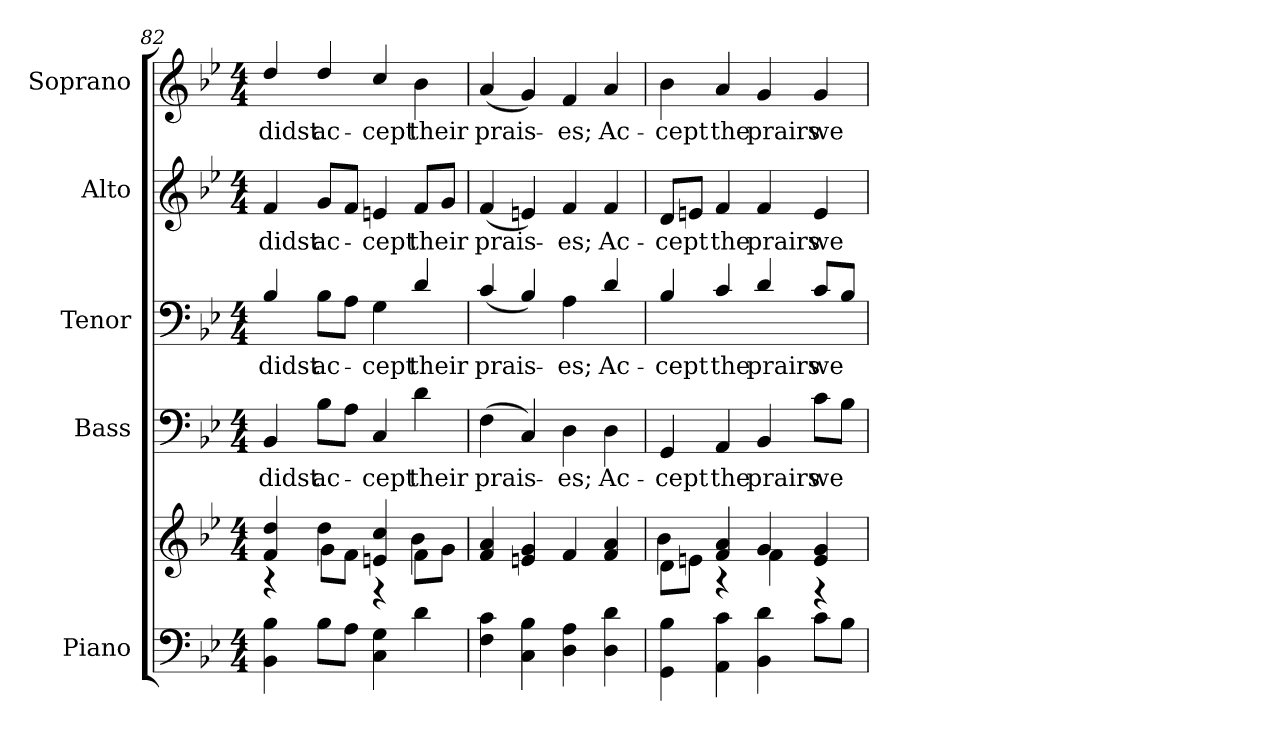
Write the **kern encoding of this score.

**kern	**kern	**kern	**text	**kern	**text	**kern	**text	**kern	**text
*part5	*part5	*part4	*part4	*part3	*part3	*part2	*part2	*part1	*part1
*staff6	*staff5	*staff4	*staff4	*staff3	*staff3	*staff2	*staff2	*staff1	*staff1
*I"Piano	*	*I"Bass	*	*I"Tenor	*	*I"Alto	*	*I"Soprano	*
*I'Pno.	*	*I'B.	*	*	*	*I'A.	*	*I'S.	*
!!LO:PB:g=z
*clefF4	*clefG2	*clefF4	*	*clefF4	*	*clefG2	*	*clefG2	*
*k[b-e-]	*k[b-e-]	*k[b-e-]	*	*k[b-e-]	*	*k[b-e-]	*	*k[b-e-]	*
*B-:	*B-:	*B-:	*	*B-:	*	*B-:	*	*B-:	*
*M4/4	*M4/4	*M4/4	*	*M4/4	*	*M4/4	*	*M4/4	*
=82	=82	=82	=82	=82	=82	=82	=82	=82	=82
*	*^	*	*	*	*	*	*	*	*
!	!	!	!	!LO:LY:b:color=#000000	!	!	!	!	!	!
!	!	!	!	!	!	!LO:LY:b:color=#000000	!	!	!	!
!	!	!	!	!	!	!	!	!LO:LY:b:color=#000000	!	!
!	!	!	!	!	!	!	!	!	!	!LO:LY:b:color=#000000
4BB-i\ 4B-i	4fi/ 4ddi	4r	4BB-i/	didst	4B-i/	didst	4fi/	didst	4ddi/	didst
!	!	!	!	!LO:LY:b:color=#000000	!	!	!	!	!	!
!	!	!	!	!	!	!LO:LY:b:color=#000000	!	!	!	!
!	!	!	!	!	!	!	!	!LO:LY:b:color=#000000	!	!
!	!	!	!	!	!	!	!	!	!	!LO:LY:b:color=#000000
8B-i\L	4ddi\	8gi\L	8B-i\L	ac-	8B-i\L	ac-	8gi/L	ac-	4ddi/	ac-
8Ai\J	.	8fi\J	8Ai\J	.	8Ai\J	.	8fi/J	.	.	.
!	!	!	!	!LO:LY:b:color=#000000	!	!	!	!	!	!
!	!	!	!	!	!	!LO:LY:b:color=#000000	!	!	!	!
!	!	!	!	!	!	!	!	!LO:LY:b:color=#000000	!	!
!	!	!	!	!	!	!	!	!	!	!LO:LY:b:color=#000000
4Ci\ 4Gi	4eni/ 4cci	4r	4Ci/	-cept	4Gi\	-cept	4eni/	-cept	4cci/	-cept
!	!	!	!	!LO:LY:b:color=#000000	!	!	!	!	!	!
!	!	!	!	!	!	!LO:LY:b:color=#000000	!	!	!	!
!	!	!	!	!	!	!	!	!LO:LY:b:color=#000000	!	!
!	!	!	!	!	!	!	!	!	!	!LO:LY:b:color=#000000
4di\	8fi\L	4b-i\	4di\	their	4di/	their	8fi/L	their	4b-i\	their
.	8gi\J	.	.	.	.	.	8gi/J	.	.	.
*	*v	*v	*	*	*	*	*	*	*	*
=83	=83	=83	=83	=83	=83	=83	=83	=83	=83
!	!	!	!LO:LY:b:color=#000000	!	!	!	!	!	!
!	!	!	!	!	!LO:LY:b:color=#000000	!	!	!	!
!	!	!	!	!	!	!	!LO:LY:b:color=#000000	!	!
!	!	!	!	!	!	!	!	!	!LO:LY:b:color=#000000
4Fi\ 4ci	4fi/ 4ai	(4Fi\	prais-	(4ci/	prais-	(4fi/	prais-	(4ai/	prais-
4Ci\ 4B-i	4eni/ 4gi	4Ci/)	.	4B-i/)	.	4eni/)	.	4gi/)	.
!	!	!	!LO:LY:b:color=#000000	!	!	!	!	!	!
!	!	!	!	!	!LO:LY:b:color=#000000	!	!	!	!
!	!	!	!	!	!	!	!LO:LY:b:color=#000000	!	!
!	!	!	!	!	!	!	!	!	!LO:LY:b:color=#000000
4Di\ 4Ai	4fi/	4Di\	-es;	4Ai\	-es;	4fi/	-es;	4fi/	-es;
!	!	!	!LO:LY:b:color=#000000	!	!	!	!	!	!
!	!	!	!	!	!LO:LY:b:color=#000000	!	!	!	!
!	!	!	!	!	!	!	!LO:LY:b:color=#000000	!	!
!	!	!	!	!	!	!	!	!	!LO:LY:b:color=#000000
4Di\ 4di	4fi/ 4ai	4Di\	Ac-	4di/	Ac-	4fi/	Ac-	4ai/	Ac-
=84	=84	=84	=84	=84	=84	=84	=84	=84	=84
*	*^	*	*	*	*	*	*	*	*
!	!	!	!	!LO:LY:b:color=#000000	!	!	!	!	!	!
!	!	!	!	!	!	!LO:LY:b:color=#000000	!	!	!	!
!	!	!	!	!	!	!	!	!LO:LY:b:color=#000000	!	!
!	!	!	!	!	!	!	!	!	!	!LO:LY:b:color=#000000
4GGi\ 4B-i	8di\L	4b-i\	4GGi/	-cept	4B-i/	-cept	8di/L	-cept	4b-i\	-cept
.	8eni\J	.	.	.	.	.	8eni/J	.	.	.
!	!	!	!	!LO:LY:b:color=#000000	!	!	!	!	!	!
!	!	!	!	!	!	!LO:LY:b:color=#000000	!	!	!	!
!	!	!	!	!	!	!	!	!LO:LY:b:color=#000000	!	!
!	!	!	!	!	!	!	!	!	!	!LO:LY:b:color=#000000
4AAi\ 4ci	4fi/ 4ai	4r	4AAi/	the	4ci/	the	4fi/	the	4ai/	the
!	!	!	!	!LO:LY:b:color=#000000	!	!	!	!	!	!
!	!	!	!	!	!	!LO:LY:b:color=#000000	!	!	!	!
!	!	!	!	!	!	!	!	!LO:LY:b:color=#000000	!	!
!	!	!	!	!	!	!	!	!	!	!LO:LY:b:color=#000000
4BB-i\ 4di	4gi/	4fi\	4BB-i/	prairs	4di/	prairs	4fi/	prairs	4gi/	prairs
!	!	!	!	!LO:LY:b:color=#000000	!	!	!	!	!	!
!	!	!	!	!	!	!LO:LY:b:color=#000000	!	!	!	!
!	!	!	!	!	!	!	!	!LO:LY:b:color=#000000	!	!
!	!	!	!	!	!	!	!	!	!	!LO:LY:b:color=#000000
8ci\L	4ei/ 4gi	4r	8ci\L	we	8ci/L	we	4ei/	we	4gi/	we
8B-i\J	.	.	8B-i\J	.	8B-i/J	.	.	.	.	.
*	*v	*v	*	*	*	*	*	*	*	*
=	=	=	=	=	=	=	=	=	=
*-	*-	*-	*-	*-	*-	*-	*-	*-	*-
